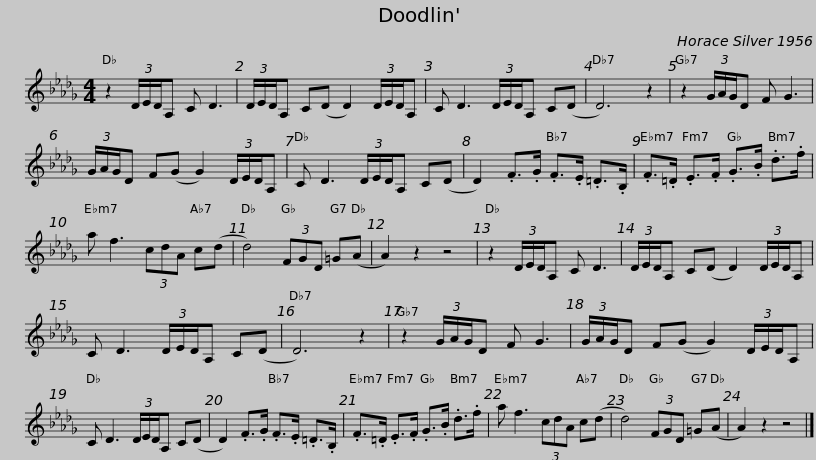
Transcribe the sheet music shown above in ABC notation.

X:1
L:1/8
M:4/4
I:linebreak $
K:Db
V:1 treble
V:1
 z2 (3D/E/D/A, C D3 | (3D/E/D/A, C(D D2) (3D/E/D/A, | C D3 (3D/E/D/A, C(D |$ D6) z2 | z2 (3G/A/G/D F G3 | %5
 (3G/A/G/D F(G G2) (3D/E/D/A, | C D3 (3D/E/D/A, C(D |$ D2) .F>.G .F>.E .=D>.B, | .F>.=D .E>.F .G>.B .d>.f | a f3 (3cdA c(d |$ %10
 d4) (3FGD =G(A | A2) z2 z4 | z2 (3D/E/D/A, C D3 |$ (3D/E/D/A, C(D D2) (3D/E/D/A, | C D3 (3D/E/D/A, C(D | %15
 D6) z2 | z2 (3G/A/G/D F G3 |$ (3G/A/G/D F(G G2) (3D/E/D/A, | C D3 (3D/E/D/A, C(D | D2) .F>.G .F>.E .=D>.B, |$ %20
 .F>.=D .E>.F .G>.B .d>.f | a f3 (3cdA c(d | d4) (3FGD =G(A | A2) z2 z4 |] %24
